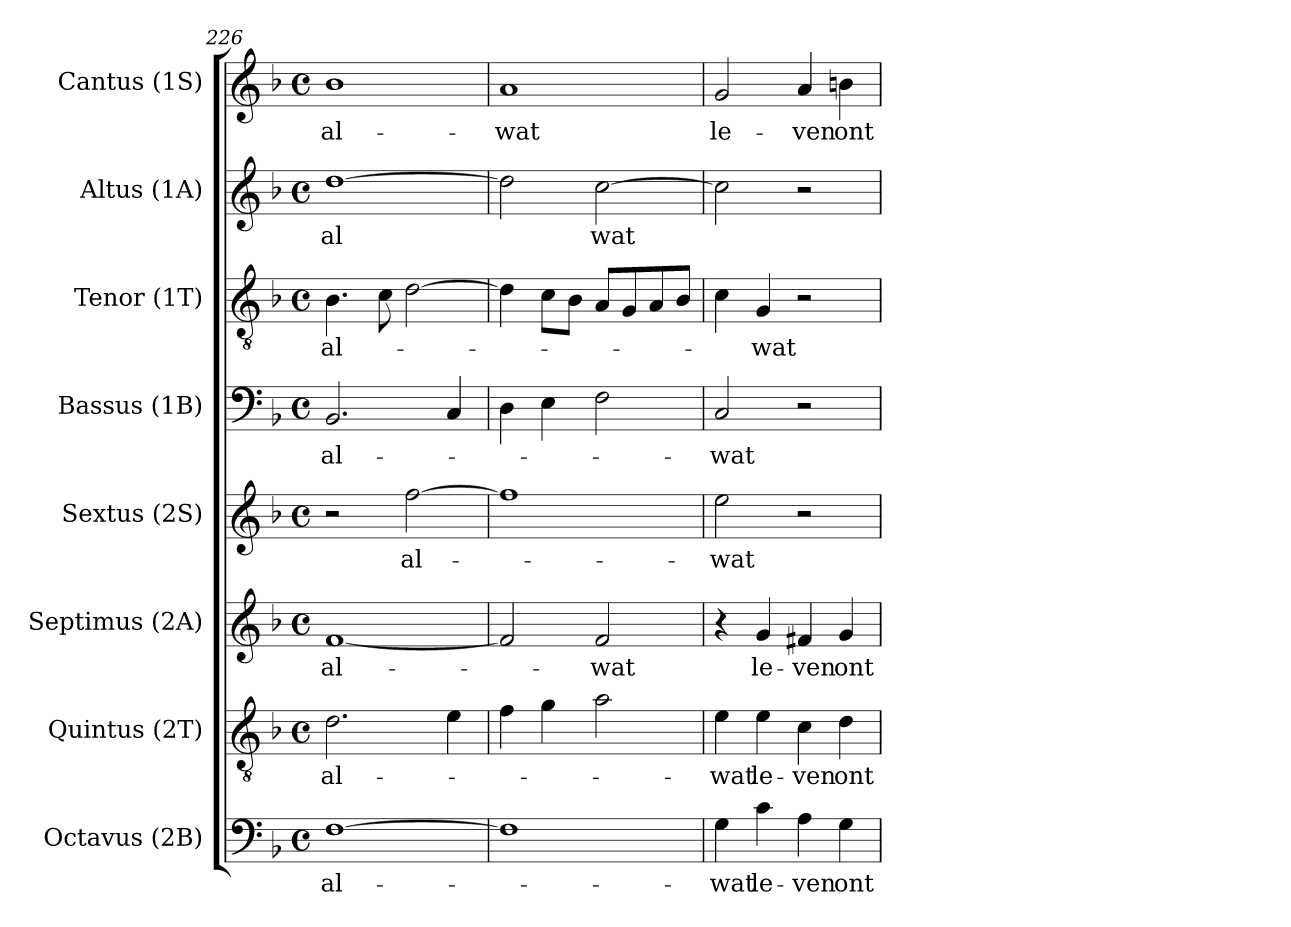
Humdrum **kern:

**kern	**text	**kern	**text	**kern	**text	**kern	**text	**kern	**text	**kern	**text	**kern	**text	**kern	**text
*part8	*part8	*part7	*part7	*part6	*part6	*part5	*part5	*part4	*part4	*part3	*part3	*part2	*part2	*part1	*part1
*staff8	*staff8	*staff7	*staff7	*staff6	*staff6	*staff5	*staff5	*staff4	*staff4	*staff3	*staff3	*staff2	*staff2	*staff1	*staff1
*I"Octavus (2B)	*	*I"Quintus (2T)	*	*I"Septimus (2A)	*	*I"Sextus (2S)	*	*I"Bassus (1B)	*	*I"Tenor (1T)	*	*I"Altus (1A)	*	*I"Cantus (1S)	*
*I'Octavus	*	*I'Quintus	*	*I'Septimus	*	*I'Sextus	*	*I'Bassus	*	*I'Tenor	*	*I'Altus	*	*I'Cantus	*
*clefF4	*	*clefGv2	*	*clefG2	*	*clefG2	*	*clefF4	*	*clefGv2	*	*clefG2	*	*clefG2	*
*k[b-]	*	*k[b-]	*	*k[b-]	*	*k[b-]	*	*k[b-]	*	*k[b-]	*	*k[b-]	*	*k[b-]	*
*F:	*	*F:	*	*F:	*	*F:	*	*F:	*	*F:	*	*F:	*	*F:	*
*M4/4	*	*M4/4	*	*M4/4	*	*M4/4	*	*M4/4	*	*M4/4	*	*M4/4	*	*M4/4	*
*met(c)	*	*met(c)	*	*met(c)	*	*met(c)	*	*met(c)	*	*met(c)	*	*met(c)	*	*met(c)	*
=226	=226	=226	=226	=226	=226	=226	=226	=226	=226	=226	=226	=226	=226	=226	=226
!	!LO:LY:b:color=#000000	!	!	!	!	!	!	!	!	!	!	!	!	!	!
!	!	!	!LO:LY:b:color=#000000	!	!	!	!	!	!	!	!	!	!	!	!
!	!	!	!	!	!LO:LY:b:color=#000000	!	!	!	!	!	!	!	!	!	!
!	!	!	!	!	!	!	!	!	!LO:LY:b:color=#000000	!	!	!	!	!	!
!	!	!	!	!	!	!	!	!	!	!	!LO:LY:b:color=#000000	!	!	!	!
!	!	!	!	!	!	!	!	!	!	!	!	!	!LO:LY:b:color=#000000	!	!
!	!	!	!	!	!	!	!	!	!	!	!	!	!	!	!LO:LY:b:color=#000000
[>1Fi	al-	2.di\	al-	[<1fi	al-	2r	.	2.BB-i/	al-	4.B-i\	al-	[>1ddi	al	1b-i	al-
.	.	.	.	.	.	.	.	.	.	8ci\	.	.	.	.	.
!	!	!	!	!	!	!	!LO:LY:b:color=#000000	!	!	!	!	!	!	!	!
.	.	.	.	.	.	[>2ffi\	al-	.	.	[>2di\	.	.	.	.	.
.	.	4ei\	.	.	.	.	.	4Ci/	.	.	.	.	.	.	.
=227	=227	=227	=227	=227	=227	=227	=227	=227	=227	=227	=227	=227	=227	=227	=227
!	!	!	!	!	!	!	!	!	!	!	!	!	!	!	!LO:LY:b:color=#000000
1Fi]	.	4fi\	.	2fi/]	.	1ffi]	.	4Di\	.	4di\]	.	2ddi\]	.	1ai	-wat
.	.	4gi\	.	.	.	.	.	4Ei\	.	8ci\L	.	.	.	.	.
.	.	.	.	.	.	.	.	.	.	8B-i\J	.	.	.	.	.
!	!	!	!	!	!LO:LY:b:color=#000000	!	!	!	!	!	!	!	!	!	!
!	!	!	!	!	!	!	!	!	!	!	!	!	!LO:LY:b:color=#000000	!	!
.	.	2ai\	.	2fi/	-wat	.	.	2Fi\	.	8Ai/L	.	[>2cci\	wat	.	.
.	.	.	.	.	.	.	.	.	.	8Gi/	.	.	.	.	.
.	.	.	.	.	.	.	.	.	.	8Ai/	.	.	.	.	.
.	.	.	.	.	.	.	.	.	.	8B-i/J	.	.	.	.	.
=228	=228	=228	=228	=228	=228	=228	=228	=228	=228	=228	=228	=228	=228	=228	=228
!	!LO:LY:b:color=#000000	!	!	!	!	!	!	!	!	!	!	!	!	!	!
!	!	!	!LO:LY:b:color=#000000	!	!	!	!	!	!	!	!	!	!	!	!
!	!	!	!	!	!	!	!LO:LY:b:color=#000000	!	!	!	!	!	!	!	!
!	!	!	!	!	!	!	!	!	!LO:LY:b:color=#000000	!	!	!	!	!	!
!	!	!	!	!	!	!	!	!	!	!	!	!	!	!	!LO:LY:b:color=#000000
4Gi\	-wat	4ei\	-wat	4r	.	2eei\	-wat	2Ci/	-wat	4ci\	.	2cci\]	.	2gi/	le-
!	!LO:LY:b:color=#000000	!	!	!	!	!	!	!	!	!	!	!	!	!	!
!	!	!	!LO:LY:b:color=#000000	!	!	!	!	!	!	!	!	!	!	!	!
!	!	!	!	!	!LO:LY:b:color=#000000	!	!	!	!	!	!	!	!	!	!
!	!	!	!	!	!	!	!	!	!	!	!LO:LY:b:color=#000000	!	!	!	!
4ci\	le-	4ei\	le-	4gi/	le-	.	.	.	.	4Gi/	-wat	.	.	.	.
!	!LO:LY:b:color=#000000	!	!	!	!	!	!	!	!	!	!	!	!	!	!
!	!	!	!LO:LY:b:color=#000000	!	!	!	!	!	!	!	!	!	!	!	!
!	!	!	!	!	!LO:LY:b:color=#000000	!	!	!	!	!	!	!	!	!	!
!	!	!	!	!	!	!	!	!	!	!	!	!	!	!	!LO:LY:b:color=#000000
4Ai\	-ven	4ci\	-ven	4f#Xi/	-ven	2r	.	2r	.	2r	.	2r	.	4ai/	-ven
!	!LO:LY:b:color=#000000	!	!	!	!	!	!	!	!	!	!	!	!	!	!
!	!	!	!LO:LY:b:color=#000000	!	!	!	!	!	!	!	!	!	!	!	!
!	!	!	!	!	!LO:LY:b:color=#000000	!	!	!	!	!	!	!	!	!	!
!	!	!	!	!	!	!	!	!	!	!	!	!	!	!	!LO:LY:b:color=#000000
4Gi\	ont-	4di\	ont-	4gi/	ont-	.	.	.	.	.	.	.	.	4bni\	ont-
=	=	=	=	=	=	=	=	=	=	=	=	=	=	=	=
*-	*-	*-	*-	*-	*-	*-	*-	*-	*-	*-	*-	*-	*-	*-	*-
